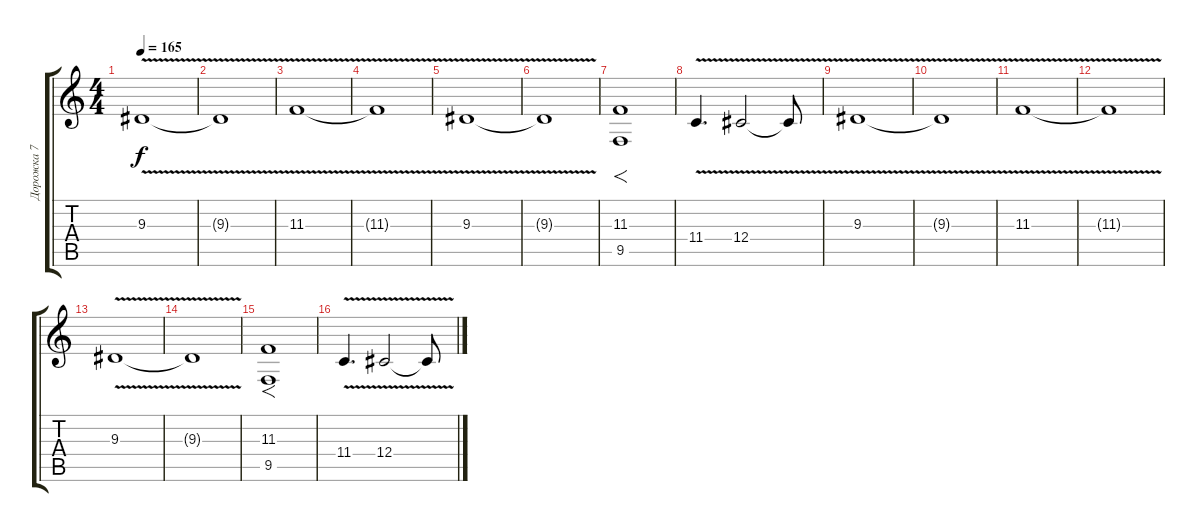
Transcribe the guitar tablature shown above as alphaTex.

\track ("Дорожка 7" "Дорожка 7") {instrument stringensemble1}
\staff {score tabs}
\tuning (Eb4 Bb3 Gb3 Db3 Ab2 Eb2) {hide}
\ts (4 4)
\tempo 165
\clef g2
\ks c
9.3{v}.1{dy f} |
9.3{t}.1 |
11.3{v}.1 |
11.3{t}.1 |
9.3{v}.1 |
9.3{t}.1 |
(11.3 9.5).1{f} |
11.4{v}.4{d} 12.4{v}.2 12.4{t}.8 |
9.3{v}.1 |
9.3{t}.1 |
11.3{v}.1 |
11.3{t}.1 |
9.3{v}.1 |
9.3{t}.1 |
(11.3 9.5).1{f} |
11.4{v}.4{d} 12.4{v}.2 12.4{t}.8
